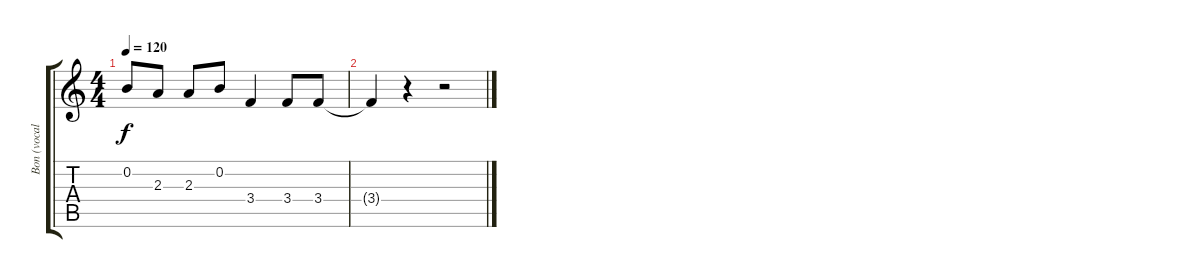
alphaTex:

\track ("Bon (vocals)" "Bon (vocal") {instrument acousticguitarsteel}
\staff {score tabs}
\tuning (E4 B3 G3 D3 A2 E2) {hide}
\ts (4 4)
\tempo 120
\clef g2
\ks c
0.2{t}.8{dy f} 2.3.8 2.3.8 0.2.8 3.4.4 3.4.8 3.4.8 |
3.4{t}.4 r.4 r.2
